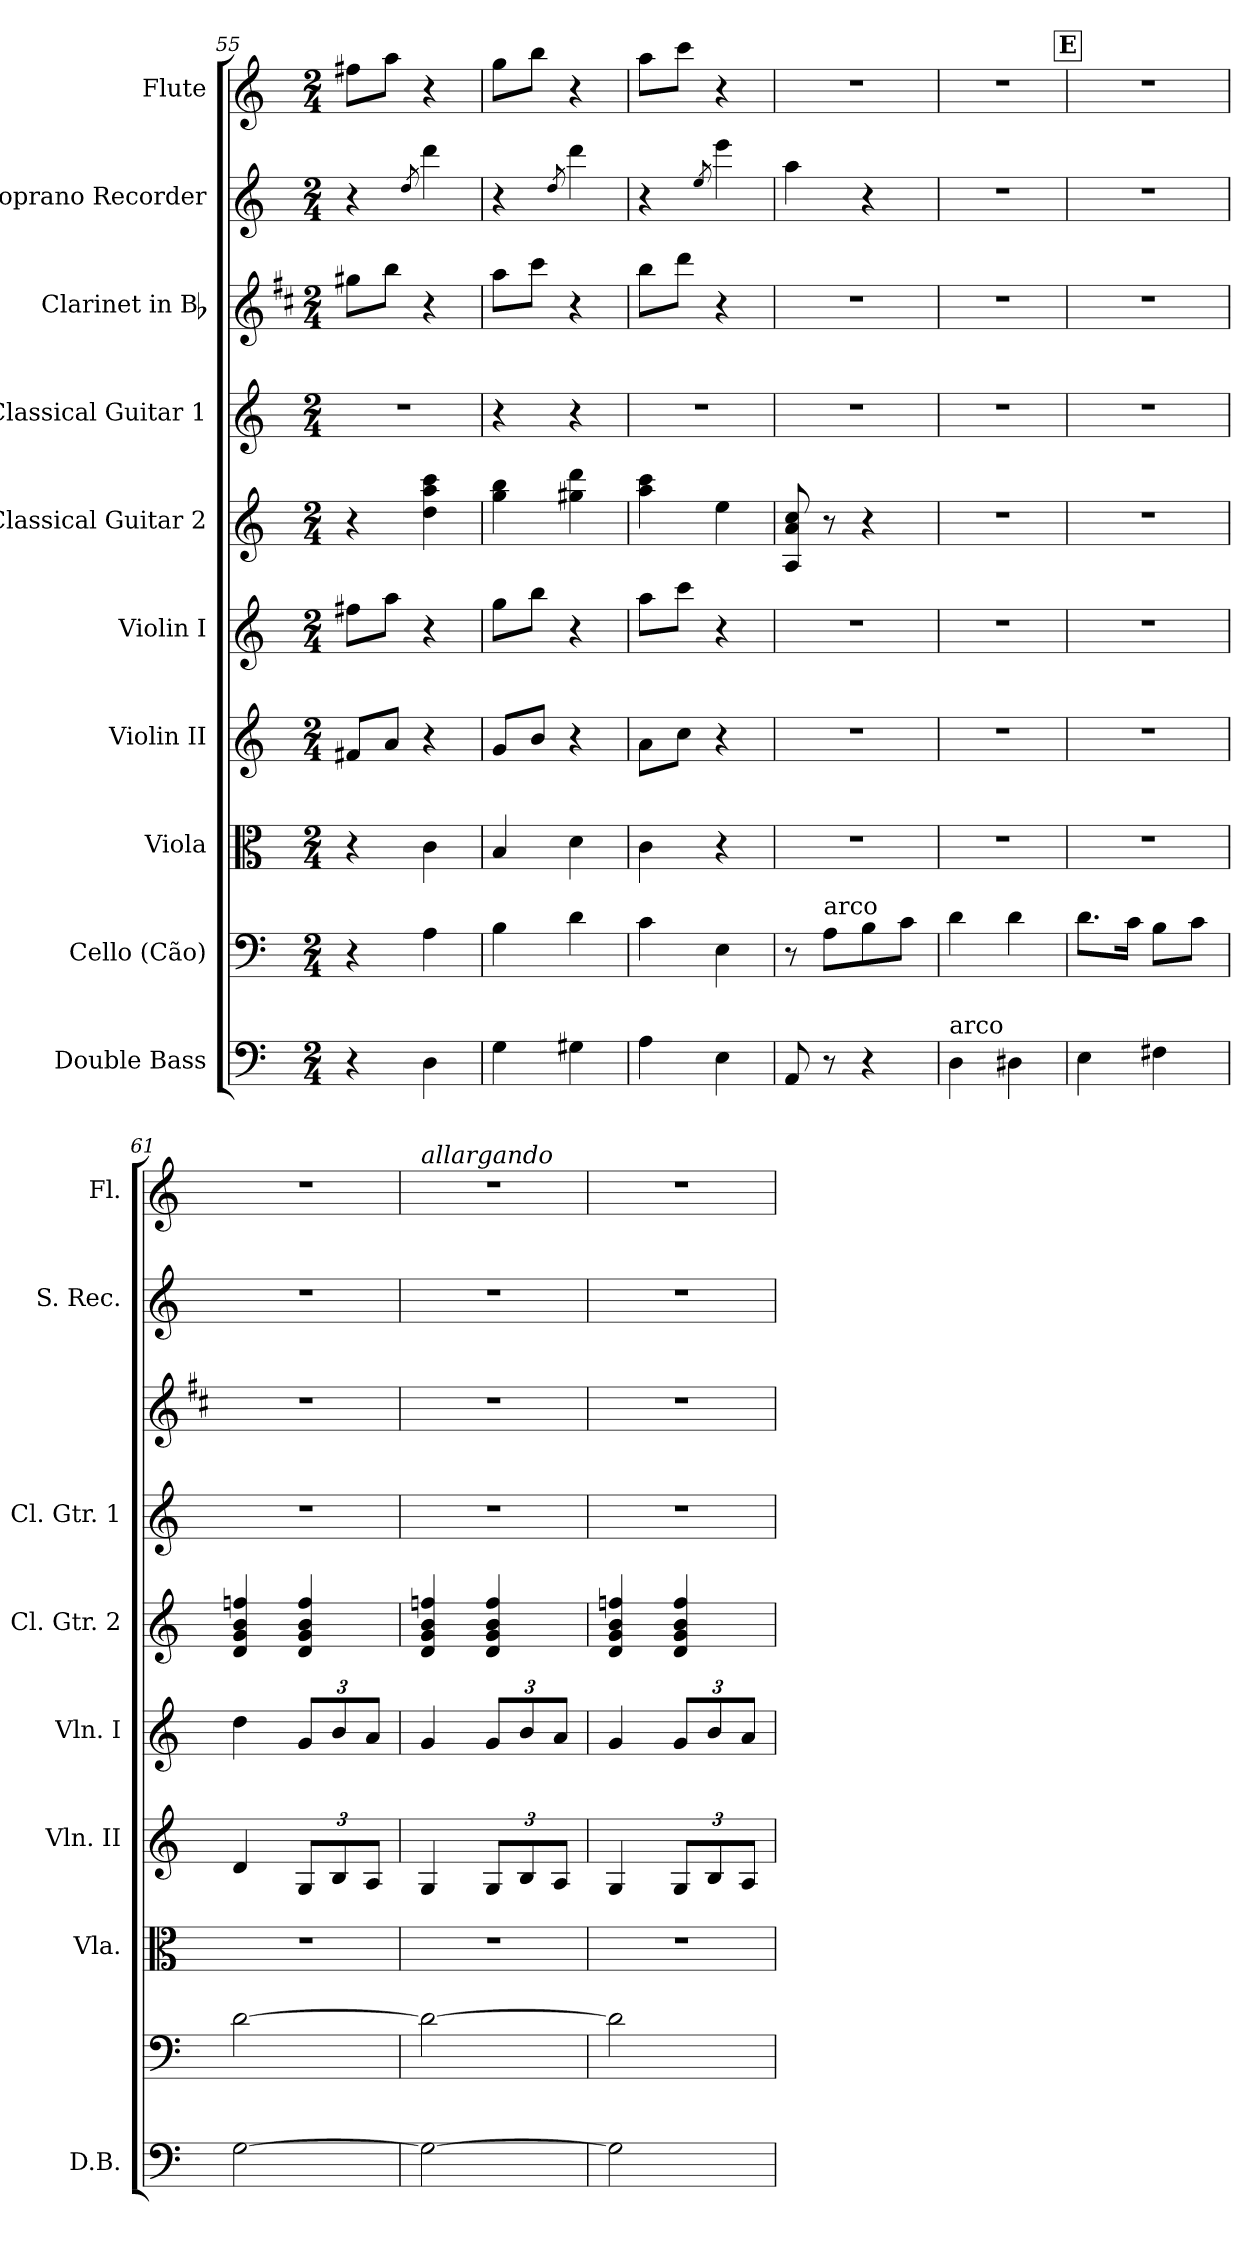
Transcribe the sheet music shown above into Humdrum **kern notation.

**kern	**kern	**kern	**kern	**kern	**kern	**kern	**kern	**kern	**kern
*part10	*part9	*part8	*part7	*part6	*part5	*part4	*part3	*part2	*part1
*staff10	*staff9	*staff8	*staff7	*staff6	*staff5	*staff4	*staff3	*staff2	*staff1
*I"Double Bass	*I"Cello (Cão)	*I"Viola	*I"Violin II	*I"Violin I	*I"Classical Guitar 2	*I"Classical Guitar 1	*I"Clarinet in Bb	*I"Soprano Recorder	*I"Flute
*I'D.B.	*	*I'Vla.	*I'Vln. II	*I'Vln. I	*I'Cl. Gtr. 2	*I'Cl. Gtr. 1	*	*I'S. Rec.	*I'Fl.
*clefF4	*clefF4	*clefC3	*clefG2	*clefG2	*clefG2	*clefG2	*clefG2	*clefG2	*clefG2
*ITrd7c12	*	*	*	*	*ITrd7c12	*ITrd7c12	*ITrd1c2	*ITrd-7c-12	*
*k[]	*k[]	*k[]	*k[]	*k[]	*k[]	*k[]	*k[]	*k[]	*k[]
*C:	*C:	*C:	*C:	*C:	*C:	*C:	*C:	*C:	*C:
*M2/4	*M2/4	*M2/4	*M2/4	*M2/4	*M2/4	*M2/4	*M2/4	*M2/4	*M2/4
=55	=55	=55	=55	=55	=55	=55	=55	=55	=55
4r	4r	4r	8f#X/L	8ff#X\L	4r	2r	8ff#X\L	4r	8ff#X\L
.	.	.	8a/J	8aa\J	.	.	8aa\J	.	8aa\J
.	.	.	.	.	.	.	.	8qddd/	.
4DD\	4A\	4c\	4r	4r	4d\ 4a\ 4cc\	.	4r	4dddd\	4r
=56	=56	=56	=56	=56	=56	=56	=56	=56	=56
4GG\	4B\	4B/	8g/L	8gg\L	4g\ 4b\	4r	8gg\L	4r	8gg\L
.	.	.	8b/J	8bb\J	.	.	8bb\J	.	8bb\J
.	.	.	.	.	.	.	.	8qddd/	.
4GG#X\	4d\	4d\	4r	4r	4g#X\ 4dd\	4r	4r	4dddd\	4r
=57	=57	=57	=57	=57	=57	=57	=57	=57	=57
4AA\	4c\	4c\	8a\L	8aa\L	4a\ 4cc\	2r	8aa\L	4r	8aa\L
.	.	.	8cc\J	8ccc\J	.	.	8ccc\J	.	8ccc\J
.	.	.	.	.	.	.	.	8qeee/	.
4EE\	4E\	4r	4r	4r	4e\	.	4r	4eeee\	4r
=58	=58	=58	=58	=58	=58	=58	=58	=58	=58
8AAA/	8r	2r	2r	2r	8AA/ 8A/ 8c/	2r	2r	4aaa\	2r
!	!LO:TX:a:t=arco	!	!	!	!	!	!	!	!
8r	8A\L	.	.	.	8r	.	.	.	.
4r	8B\	.	.	.	4r	.	.	4r	.
.	8c\J	.	.	.	.	.	.	.	.
=59	=59	=59	=59	=59	=59	=59	=59	=59	=59
!LO:TX:a:t=arco	!	!	!	!	!	!	!	!	!
4DD\	4d\	2r	2r	2r	2r	2r	2r	2r	2r
4DD#X\	4d\	.	.	.	.	.	.	.	.
!!LO:PB:g=z
!!LO:REH:place=s1:a:B:fs=12:t=E
=60	=60	=60	=60	=60	=60	=60	=60	=60	=60
4EE\	8.d\L	2r	2r	2r	2r	2r	2r	2r	2r
.	16c\Jk	.	.	.	.	.	.	.	.
4FF#X\	8B\L	.	.	.	.	.	.	.	.
.	8c\J	.	.	.	.	.	.	.	.
=61	=61	=61	=61	=61	=61	=61	=61	=61	=61
[2GG\	[2d\	2r	4d/	4dd\	4D/ 4G/ 4B/ 4fni/	2r	2r	2r	2r
.	.	.	12G/L	12g/L	4D/ 4G/ 4B/ 4f/	.	.	.	.
.	.	.	12B/	12b/	.	.	.	.	.
.	.	.	12A/J	12a/J	.	.	.	.	.
=62	=62	=62	=62	=62	=62	=62	=62	=62	=62
!	!	!	!	!	!	!	!	!	!LO:TX:a:i:t=allargando
2GG\_	2d\_	2r	4G/	4g/	4D/ 4G/ 4B/ 4fni/	2r	2r	2r	2r
.	.	.	12G/L	12g/L	4D/ 4G/ 4B/ 4f/	.	.	.	.
.	.	.	12B/	12b/	.	.	.	.	.
.	.	.	12A/J	12a/J	.	.	.	.	.
=63	=63	=63	=63	=63	=63	=63	=63	=63	=63
2GG\]	2d\]	2r	4G/	4g/	4D/ 4G/ 4B/ 4fni/	2r	2r	2r	2r
.	.	.	12G/L	12g/L	4D/ 4G/ 4B/ 4f/	.	.	.	.
.	.	.	12B/	12b/	.	.	.	.	.
.	.	.	12A/J	12a/J	.	.	.	.	.
=	=	=	=	=	=	=	=	=	=
*-	*-	*-	*-	*-	*-	*-	*-	*-	*-
